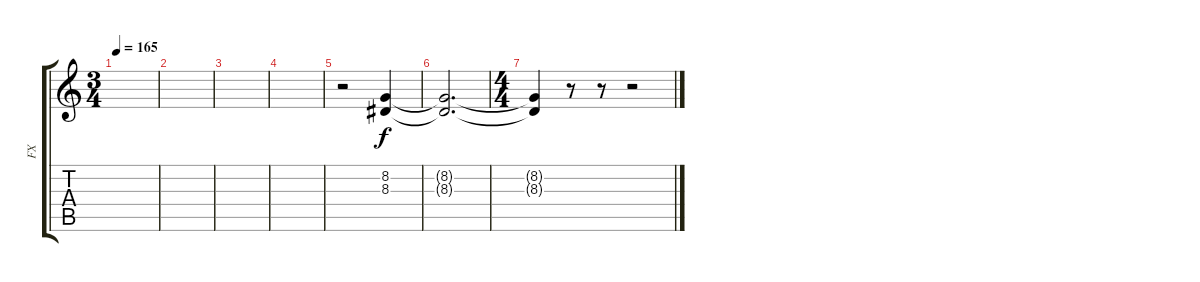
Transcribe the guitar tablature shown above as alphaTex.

\track ("FX" "FX") {instrument reversecymbal}
\staff {score tabs}
\tuning (E4 B3 G3 D3 A2 E2) {hide}
\ts (3 4)
\tempo 165
\clef g2
\ks c
|
|
|
|
r.2 (8.2 8.3).4 |
(8.2{t} 8.3{t}).2{d} |
\ts (4 4)
(8.2{t} 8.3{t}).4 r.8 r.8 r.2
